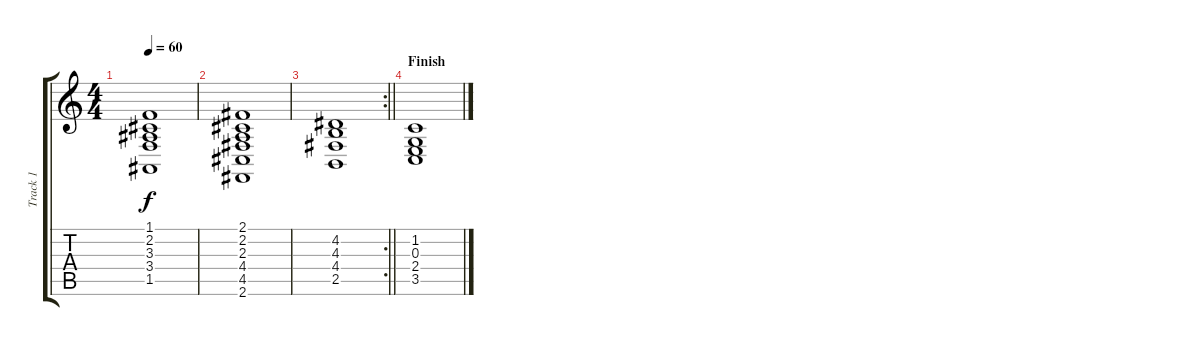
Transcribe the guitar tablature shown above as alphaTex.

\track ("Track 1" "Track 1") {instrument acousticgrandpiano}
\staff {score tabs}
\tuning (E4 B3 G3 D3 A2 E2) {hide}
\ts (4 4)
\tempo 60
\clef g2
\ks c
(1.1 2.2 3.3 3.4 1.5).1{dy f} |
(2.1 2.2 2.3 4.4 4.5 2.6).1 |
\rc 2
\barLineRight lightlight
(4.2 4.3 4.4 2.5).1 |
\section ("" "Finish")
(1.2 0.3 2.4 3.5).1
